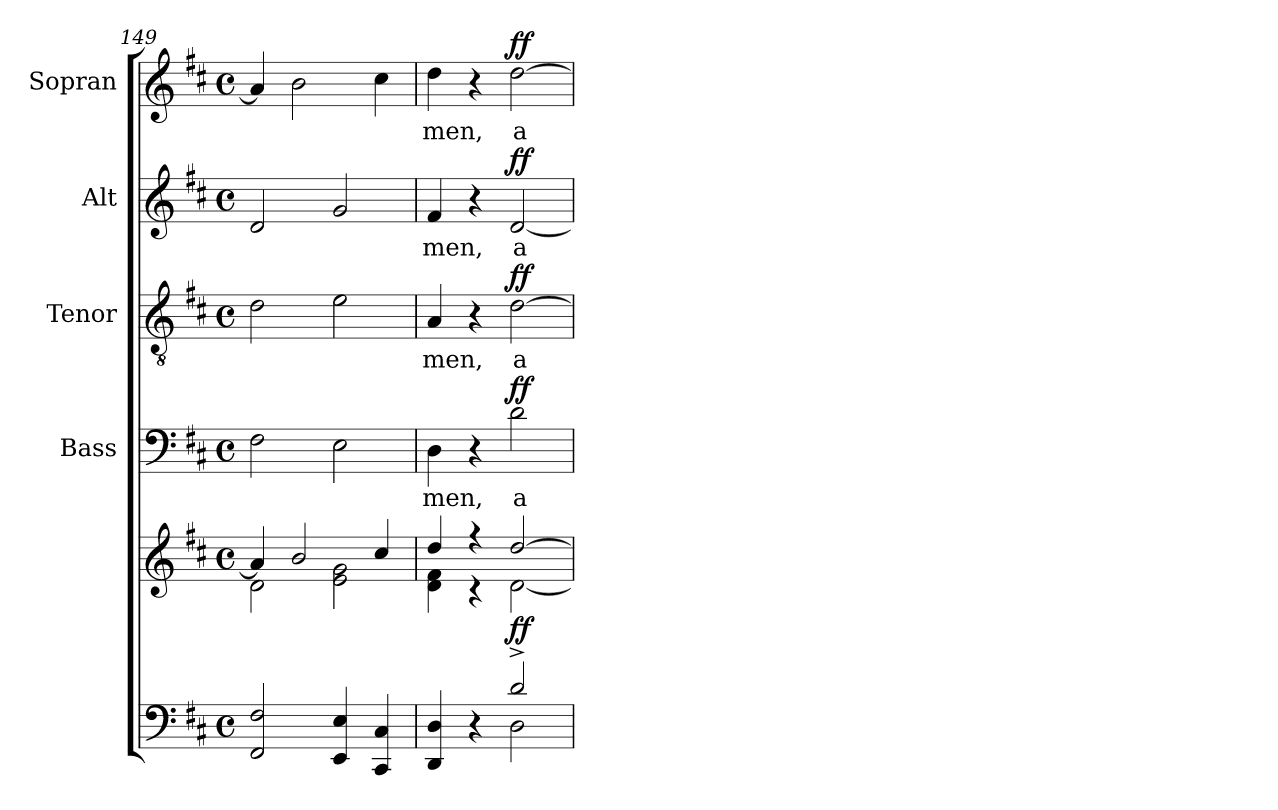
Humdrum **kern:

**kern	**kern	**dynam	**kern	**text	**dynam	**kern	**text	**dynam	**kern	**text	**dynam	**kern	**text	**dynam
*part5	*part5	*part5	*part4	*part4	*part4	*part3	*part3	*part3	*part2	*part2	*part2	*part1	*part1	*part1
*staff6	*staff5	*staff5/6	*staff4	*staff4	*staff4	*staff3	*staff3	*staff3	*staff2	*staff2	*staff2	*staff1	*staff1	*staff1
*	*	*	*I"Bass	*	*	*I"Tenor	*	*	*I"Alt	*	*	*I"Sopran	*	*
*	*	*	*I'B.	*	*	*I'T.	*	*	*I'A.	*	*	*I'S.	*	*
*clefF4	*clefG2	*	*clefF4	*	*	*clefGv2	*	*	*clefG2	*	*	*clefG2	*	*
*k[f#c#]	*k[f#c#]	*	*k[f#c#]	*	*	*k[f#c#]	*	*	*k[f#c#]	*	*	*k[f#c#]	*	*
*D:	*D:	*	*D:	*	*	*D:	*	*	*D:	*	*	*D:	*	*
*M4/4	*M4/4	*	*M4/4	*	*	*M4/4	*	*	*M4/4	*	*	*M4/4	*	*
*met(c)	*met(c)	*	*met(c)	*	*	*met(c)	*	*	*met(c)	*	*	*met(c)	*	*
=149	=149	=149	=149	=149	=149	=149	=149	=149	=149	=149	=149	=149	=149	=149
*	*^	*	*	*	*	*	*	*	*	*	*	*	*	*
2FF#/ 2F#/	4a/]	2d\	.	2F#\	.	.	2d\	.	.	2d/	.	.	4a/]	.	.
.	2b/	.	.	.	.	.	.	.	.	.	.	.	2b\	.	.
4EE/ 4E/	.	2e\ 2g\	.	2E\	.	.	2e\	.	.	2g/	.	.	.	.	.
4CC#/ 4C#/	4cc#/	.	.	.	.	.	.	.	.	.	.	.	4cc#\	.	.
=150	=150	=150	=150	=150	=150	=150	=150	=150	=150	=150	=150	=150	=150	=150	=150
*^	*	*	*	*	*	*	*	*	*	*	*	*	*	*	*
!	!	!	!	!	!	!LO:LY:b	!	!	!LO:LY:b	!	!	!LO:LY:b	!	!	!LO:LY:b	!
4DD/ 4D/	2ryy	4dd/	4d\ 4f#\	.	4D\	-men,	.	4A/	-men,	.	4f#/	-men,	.	4dd\	-men,	.
4r	.	4r	4r	.	4r	.	.	4r	.	.	4r	.	.	4r	.	.
!	!	!	!	!LO:DY:b	!	!LO:LY:b	!LO:DY:a	!	!LO:LY:b	!LO:DY:a	!	!LO:LY:b	!LO:DY:a	!	!LO:LY:b	!LO:DY:a
2d^</	2D\	[>2dd/	[<2d\	ff	2d\	a-	ff	[2d\	a-	ff	[2d/	a-	ff	[2dd\	a-	ff
*v	*v	*	*	*	*	*	*	*	*	*	*	*	*	*	*	*
*	*v	*v	*	*	*	*	*	*	*	*	*	*	*	*	*
=	=	=	=	=	=	=	=	=	=	=	=	=	=	=
*-	*-	*-	*-	*-	*-	*-	*-	*-	*-	*-	*-	*-	*-	*-
